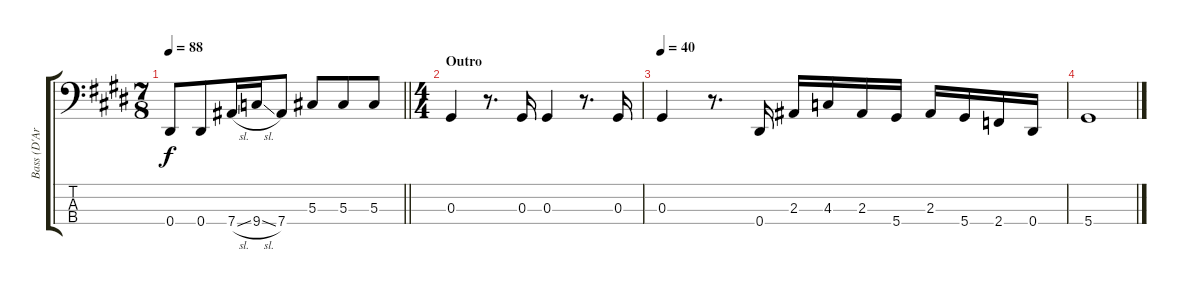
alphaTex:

\track ("Bass (D'Arcy)" "Bass (D'Ar") {instrument electricbassfinger}
\staff {score tabs}
\tuning (Gb2 Db2 Ab1 Eb1) {hide}
\ts (7 8)
\tempo 88
\clef f4
\barLineRight lightlight
\ks c#minor
0.4{t}.8{dy f} 0.4.8 7.4{sl}.16 9.4{sl}.16 7.4.8 5.3.8 5.3.8 5.3.8 |
\ts (4 4)
\section ("" "Outro")
\ks e
0.3.4 r.8{d} 0.3.16 0.3.4 r.8{d} 0.3.16 |
\tempo 40
\ks c#minor
0.3.4 r.8{d} 0.4.16 2.3.16 4.3.16 2.3.16 5.4.16 2.3.16 5.4.16 2.4.16 0.4.16 |
5.4.1
